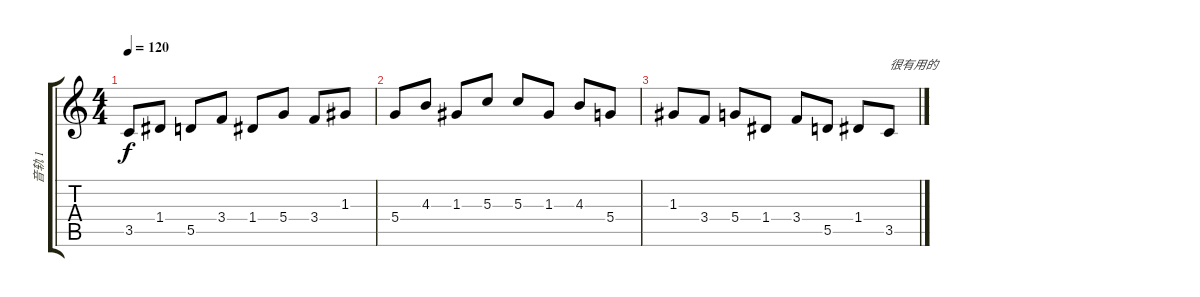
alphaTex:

\track ("音轨 1" "音轨 1") {instrument acousticguitarsteel}
\staff {score tabs}
\tuning (E4 B3 G3 D3 A2 E2) {hide}
\ts (4 4)
\tempo 120
\clef g2
\ks c
3.5.8{dy f instrument acousticguitarsteel} 1.4.8 5.5.8 3.4.8 1.4.8 5.4.8 3.4.8 1.3.8 |
5.4.8 4.3.8 1.3.8 5.3.8 5.3.8 1.3.8 4.3.8 5.4.8 |
1.3.8 3.4.8 5.4.8 1.4.8 3.4.8 5.5.8 1.4.8 3.5.8{txt "很有用的"}
